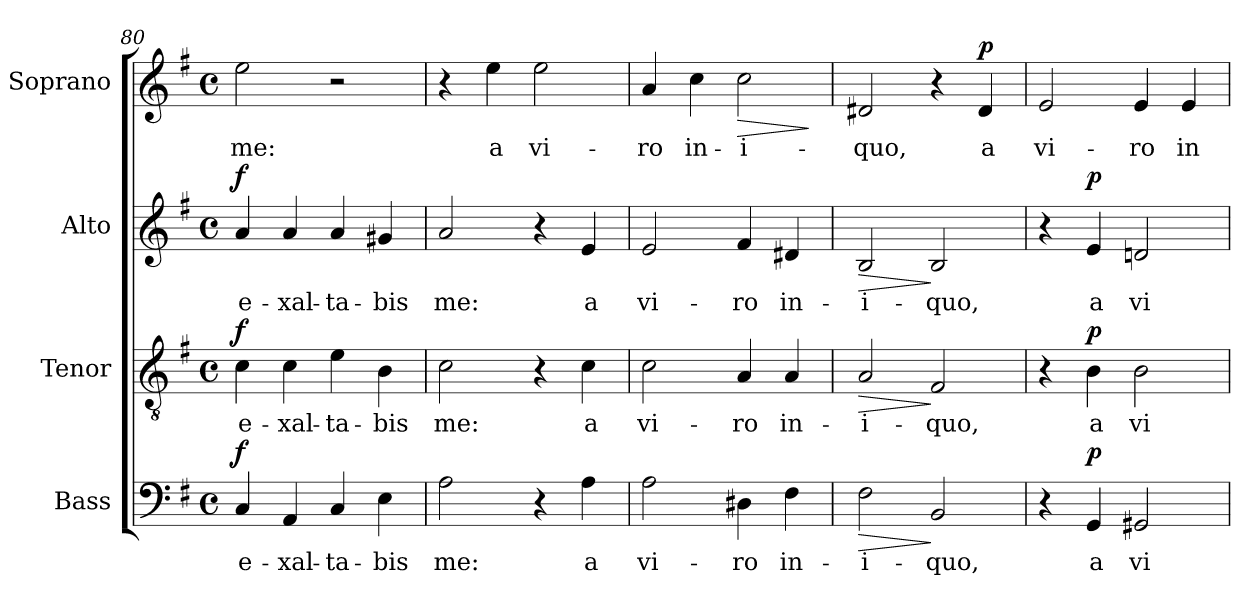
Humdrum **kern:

**kern	**text	**dynam	**kern	**text	**dynam	**kern	**text	**dynam	**kern	**text	**dynam
*part4	*part4	*part4	*part3	*part3	*part3	*part2	*part2	*part2	*part1	*part1	*part1
*staff4	*staff4	*staff4	*staff3	*staff3	*staff3	*staff2	*staff2	*staff2	*staff1	*staff1	*staff1
*I"Bass	*	*	*I"Tenor	*	*	*I"Alto	*	*	*I"Soprano	*	*
*I'B.	*	*	*I'T.	*	*	*I'A.	*	*	*I'S.	*	*
*clefF4	*	*	*clefGv2	*	*	*clefG2	*	*	*clefG2	*	*
*	*	*	*ITrd7c12	*	*	*	*	*	*	*	*
*k[f#]	*	*	*k[f#]	*	*	*k[f#]	*	*	*k[f#]	*	*
*G:	*	*	*G:	*	*	*G:	*	*	*G:	*	*
*M4/4	*	*	*M4/4	*	*	*M4/4	*	*	*M4/4	*	*
*met(c)	*	*	*met(c)	*	*	*met(c)	*	*	*met(c)	*	*
=80	=80	=80	=80	=80	=80	=80	=80	=80	=80	=80	=80
!	!LO:LY:b:color=#000000	!	!	!	!	!	!	!	!	!	!
!	!	!	!	!LO:LY:b:color=#000000	!	!	!	!	!	!	!
!	!	!	!	!	!	!	!LO:LY:b:color=#000000	!	!	!	!
!	!	!	!	!	!	!	!	!	!	!LO:LY:b:color=#000000	!
4Ci/	e-	f	4Ci\	e-	f	4ai/	e-	f	2eei\	me:	.
!	!LO:LY:b:color=#000000	!	!	!	!	!	!	!	!	!	!
!	!	!	!	!LO:LY:b:color=#000000	!	!	!	!	!	!	!
!	!	!	!	!	!	!	!LO:LY:b:color=#000000	!	!	!	!
4AAi/	-xal-	.	4Ci\	-xal-	.	4ai/	-xal-	.	.	.	.
!	!LO:LY:b:color=#000000	!	!	!	!	!	!	!	!	!	!
!	!	!	!	!LO:LY:b:color=#000000	!	!	!	!	!	!	!
!	!	!	!	!	!	!	!LO:LY:b:color=#000000	!	!	!	!
4Ci/	-ta-	.	4Ei\	-ta-	.	4ai/	-ta-	.	2r	.	.
!	!LO:LY:b:color=#000000	!	!	!	!	!	!	!	!	!	!
!	!	!	!	!LO:LY:b:color=#000000	!	!	!	!	!	!	!
!	!	!	!	!	!	!	!LO:LY:b:color=#000000	!	!	!	!
4Ei\	-bis	.	4BBi\	-bis	.	4g#Xi/	-bis	.	.	.	.
=81	=81	=81	=81	=81	=81	=81	=81	=81	=81	=81	=81
!	!LO:LY:b:color=#000000	!	!	!	!	!	!	!	!	!	!
!	!	!	!	!LO:LY:b:color=#000000	!	!	!	!	!	!	!
!	!	!	!	!	!	!	!LO:LY:b:color=#000000	!	!	!	!
2Ai\	me:	.	2Ci\	me:	.	2ai/	me:	.	4r	.	.
!	!	!	!	!	!	!	!	!	!	!LO:LY:b:color=#000000	!
.	.	.	.	.	.	.	.	.	4eei\	a	.
!	!	!	!	!	!	!	!	!	!	!LO:LY:b:color=#000000	!
4r	.	.	4r	.	.	4r	.	.	2eei\	vi-	.
!	!LO:LY:b:color=#000000	!	!	!	!	!	!	!	!	!	!
!	!	!	!	!LO:LY:b:color=#000000	!	!	!	!	!	!	!
!	!	!	!	!	!	!	!LO:LY:b:color=#000000	!	!	!	!
4Ai\	a	.	4Ci\	a	.	4ei/	a	.	.	.	.
=82	=82	=82	=82	=82	=82	=82	=82	=82	=82	=82	=82
!	!LO:LY:b:color=#000000	!	!	!	!	!	!	!	!	!	!
!	!	!	!	!LO:LY:b:color=#000000	!	!	!	!	!	!	!
!	!	!	!	!	!	!	!LO:LY:b:color=#000000	!	!	!	!
!	!	!	!	!	!	!	!	!	!	!LO:LY:b:color=#000000	!
2Ai\	vi-	.	2Ci\	vi-	.	2ei/	vi-	.	4ai/	-ro	.
!	!	!	!	!	!	!	!	!	!	!LO:LY:b:color=#000000	!
.	.	.	.	.	.	.	.	.	4cci\	in-	.
!	!LO:LY:b:color=#000000	!	!	!	!	!	!	!	!	!	!
!	!	!	!	!LO:LY:b:color=#000000	!	!	!	!	!	!	!
!	!	!	!	!	!	!	!LO:LY:b:color=#000000	!	!	!	!
!	!	!	!	!	!	!	!	!	!	!LO:LY:b:color=#000000	!LO:HP:b
4D#Xi\	-ro	.	4AAi/	-ro	.	4f#i/	-ro	.	2cci\	-i-	>
!	!LO:LY:b:color=#000000	!	!	!	!	!	!	!	!	!	!
!	!	!	!	!LO:LY:b:color=#000000	!	!	!	!	!	!	!
!	!	!	!	!	!	!	!LO:LY:b:color=#000000	!	!	!	!
4F#i\	in-	.	4AAi/	in-	.	4d#Xi/	in-	.	.	.	.
.	.	.	.	.	.	.	.	.	.	.	]
=83	=83	=83	=83	=83	=83	=83	=83	=83	=83	=83	=83
!	!LO:LY:b:color=#000000	!LO:HP:b	!	!	!	!	!	!	!	!	!
!	!	!	!	!LO:LY:b:color=#000000	!LO:HP:b	!	!	!	!	!	!
!	!	!	!	!	!	!	!LO:LY:b:color=#000000	!LO:HP:b	!	!	!
!	!	!	!	!	!	!	!	!	!	!LO:LY:b:color=#000000	!
2F#i\	-i-	>	2AAi/	-i-	>	2Bi/	-i-	>	2d#Xi/	-quo,	.
!	!LO:LY:b:color=#000000	!	!	!	!	!	!	!	!	!	!
!	!	!	!	!LO:LY:b:color=#000000	!	!	!	!	!	!	!
!	!	!	!	!	!	!	!LO:LY:b:color=#000000	!	!	!	!
2BBi/	-quo,	]	2FF#i/	-quo,	]	2Bi/	-quo,	]	4r	.	.
!	!	!	!	!	!	!	!	!	!	!LO:LY:b:color=#000000	!
.	.	.	.	.	.	.	.	.	4d#i/	a	p
=84	=84	=84	=84	=84	=84	=84	=84	=84	=84	=84	=84
!	!	!	!	!	!	!	!	!	!	!LO:LY:b:color=#000000	!
4r	.	.	4r	.	.	4r	.	.	2ei/	vi-	.
!	!LO:LY:b:color=#000000	!	!	!	!	!	!	!	!	!	!
!	!	!	!	!LO:LY:b:color=#000000	!	!	!	!	!	!	!
!	!	!	!	!	!	!	!LO:LY:b:color=#000000	!	!	!	!
4GGi/	a	p	4BBi\	a	p	4ei/	a	p	.	.	.
!	!LO:LY:b:color=#000000	!	!	!	!	!	!	!	!	!	!
!	!	!	!	!LO:LY:b:color=#000000	!	!	!	!	!	!	!
!	!	!	!	!	!	!	!LO:LY:b:color=#000000	!	!	!	!
!	!	!	!	!	!	!	!	!	!	!LO:LY:b:color=#000000	!
2GG#Xi/	vi-	.	2BBi\	vi-	.	2dni/	vi-	.	4ei/	-ro	.
!	!	!	!	!	!	!	!	!	!	!LO:LY:b:color=#000000	!
.	.	.	.	.	.	.	.	.	4ei/	in-	.
=	=	=	=	=	=	=	=	=	=	=	=
*-	*-	*-	*-	*-	*-	*-	*-	*-	*-	*-	*-
